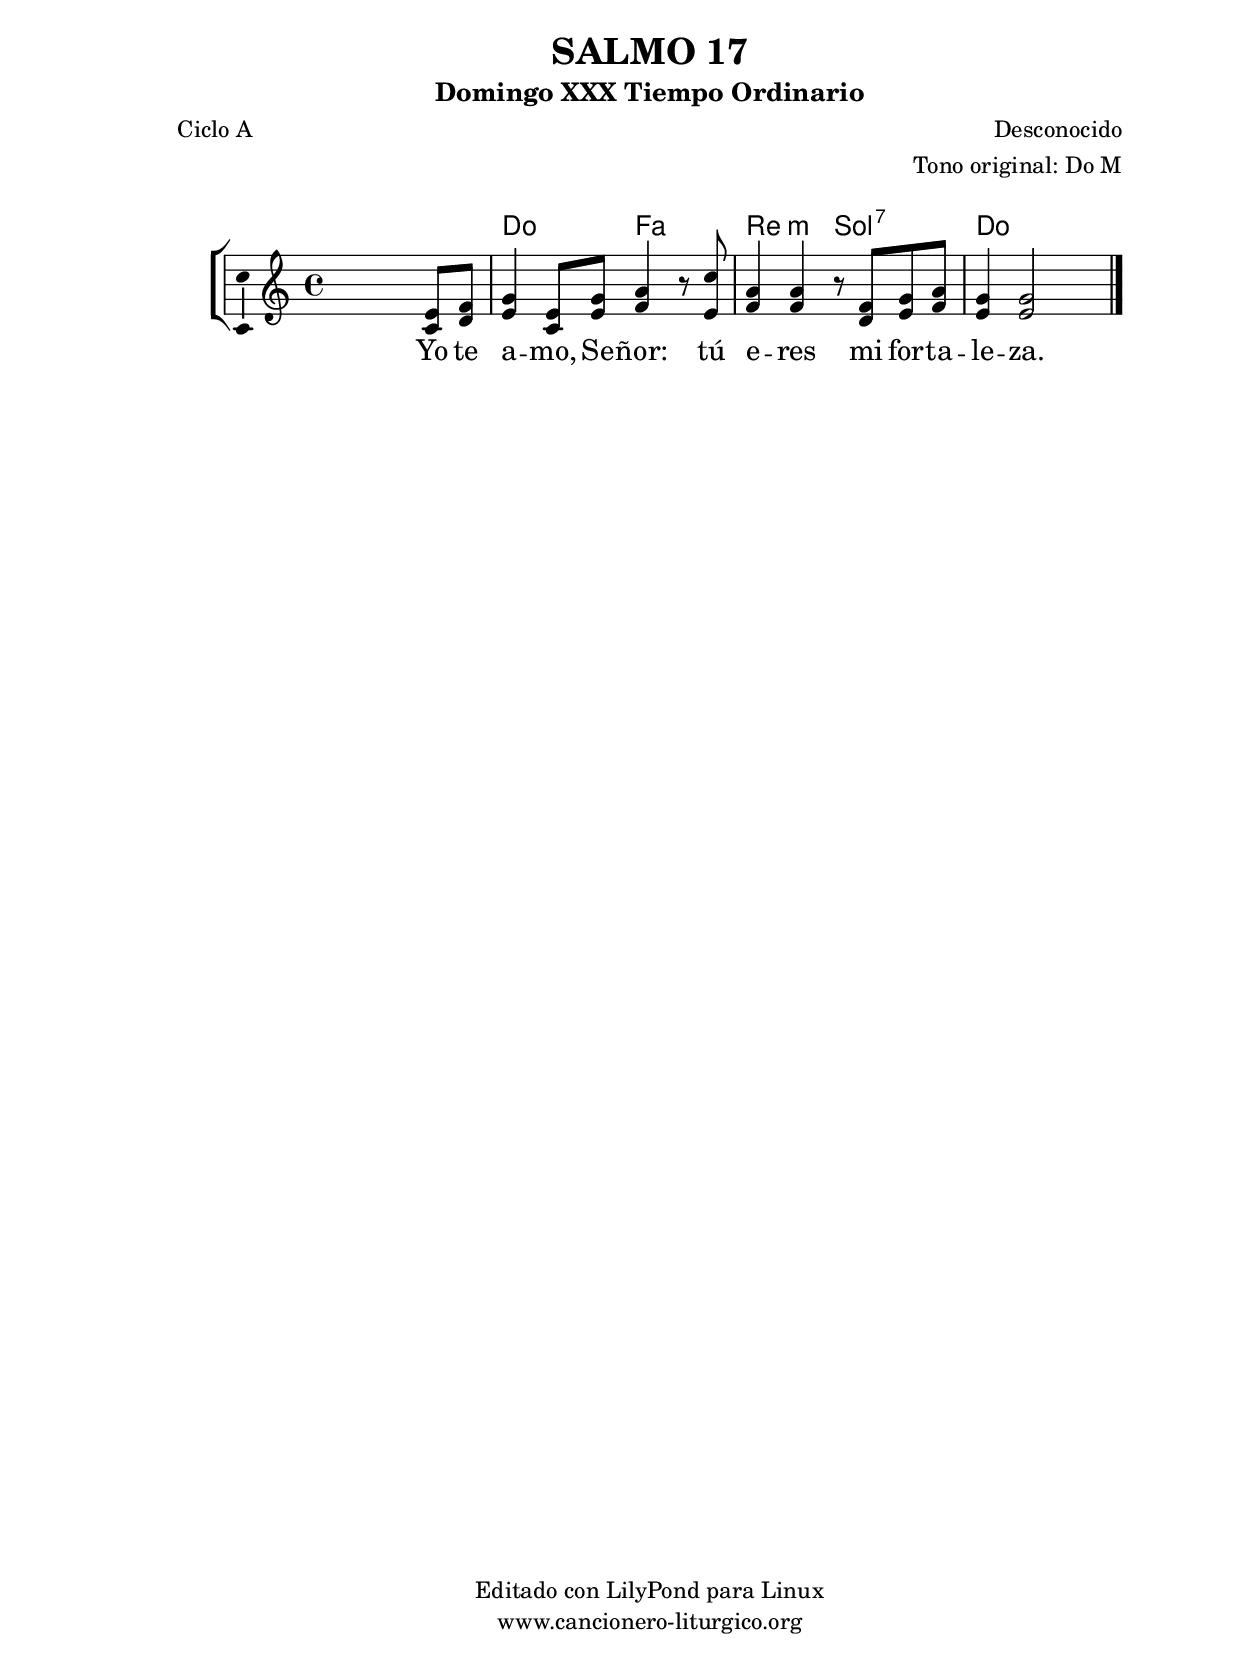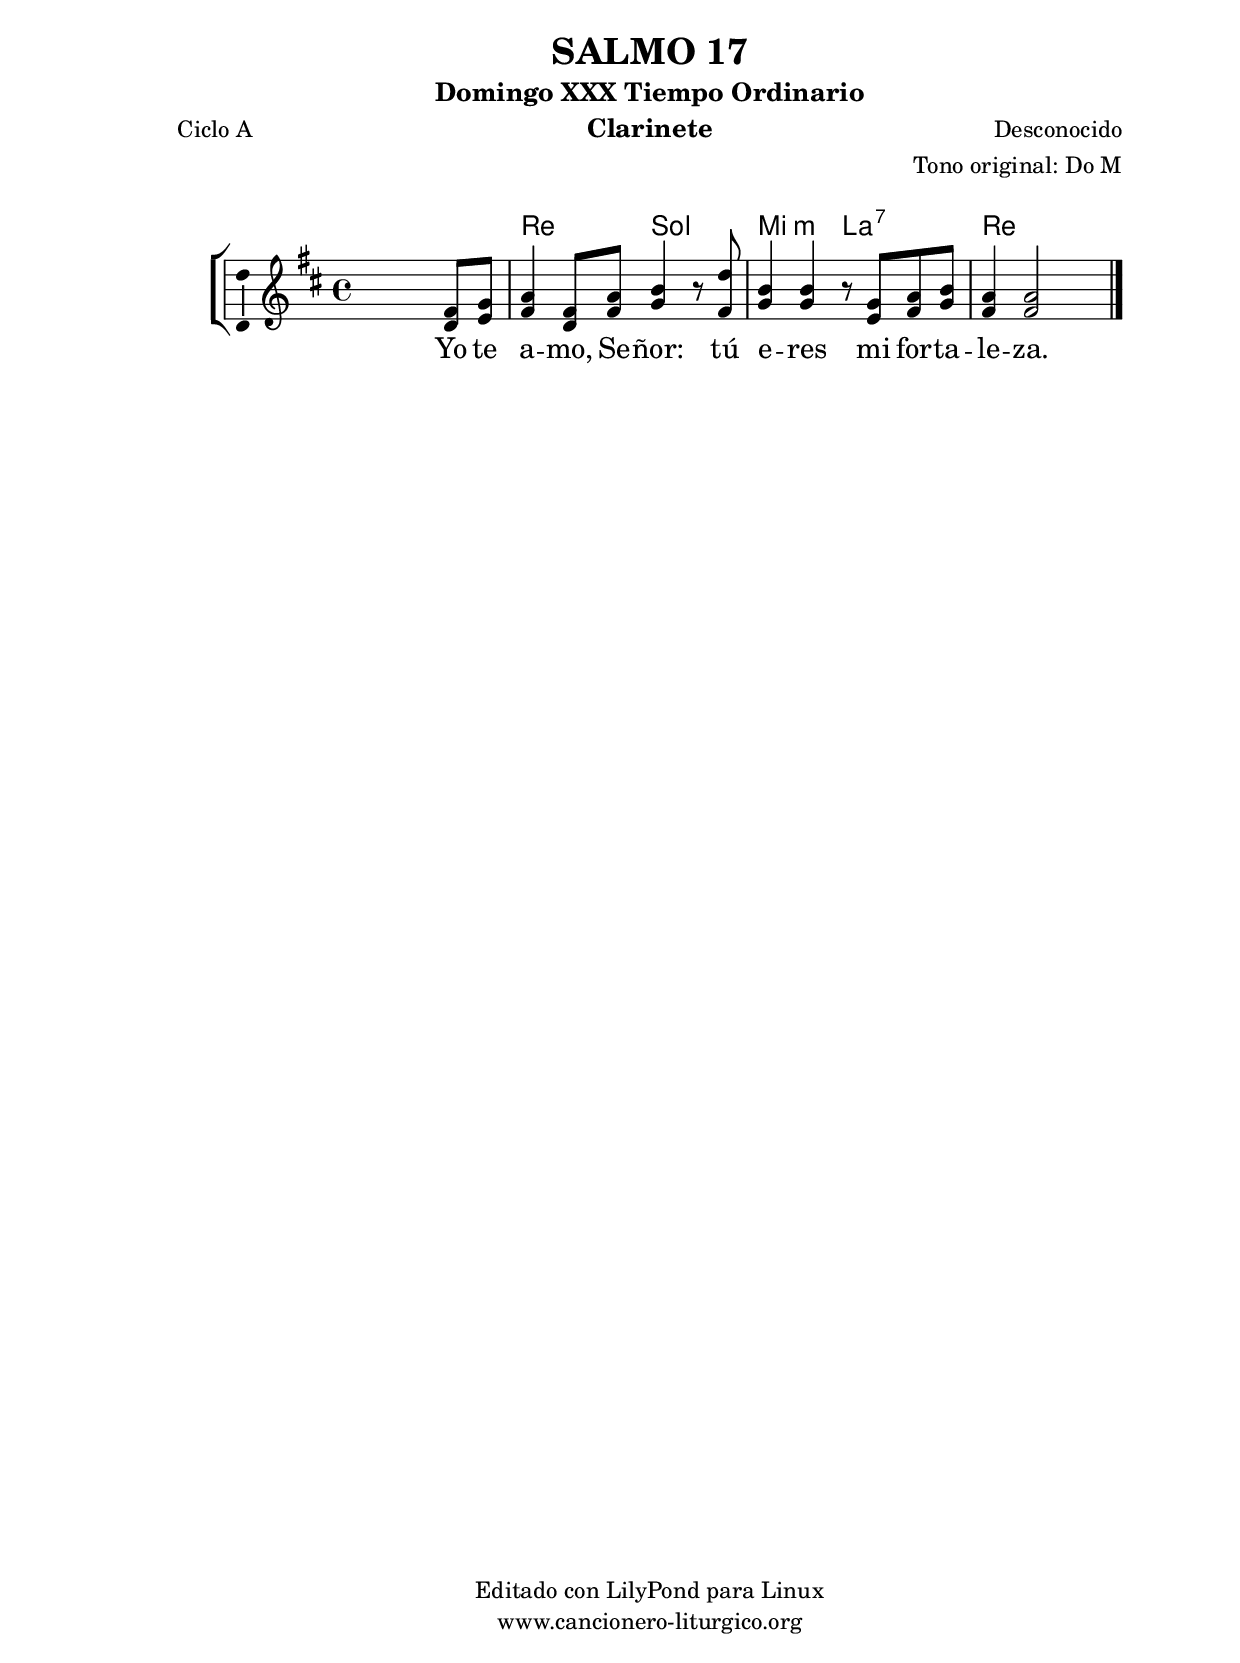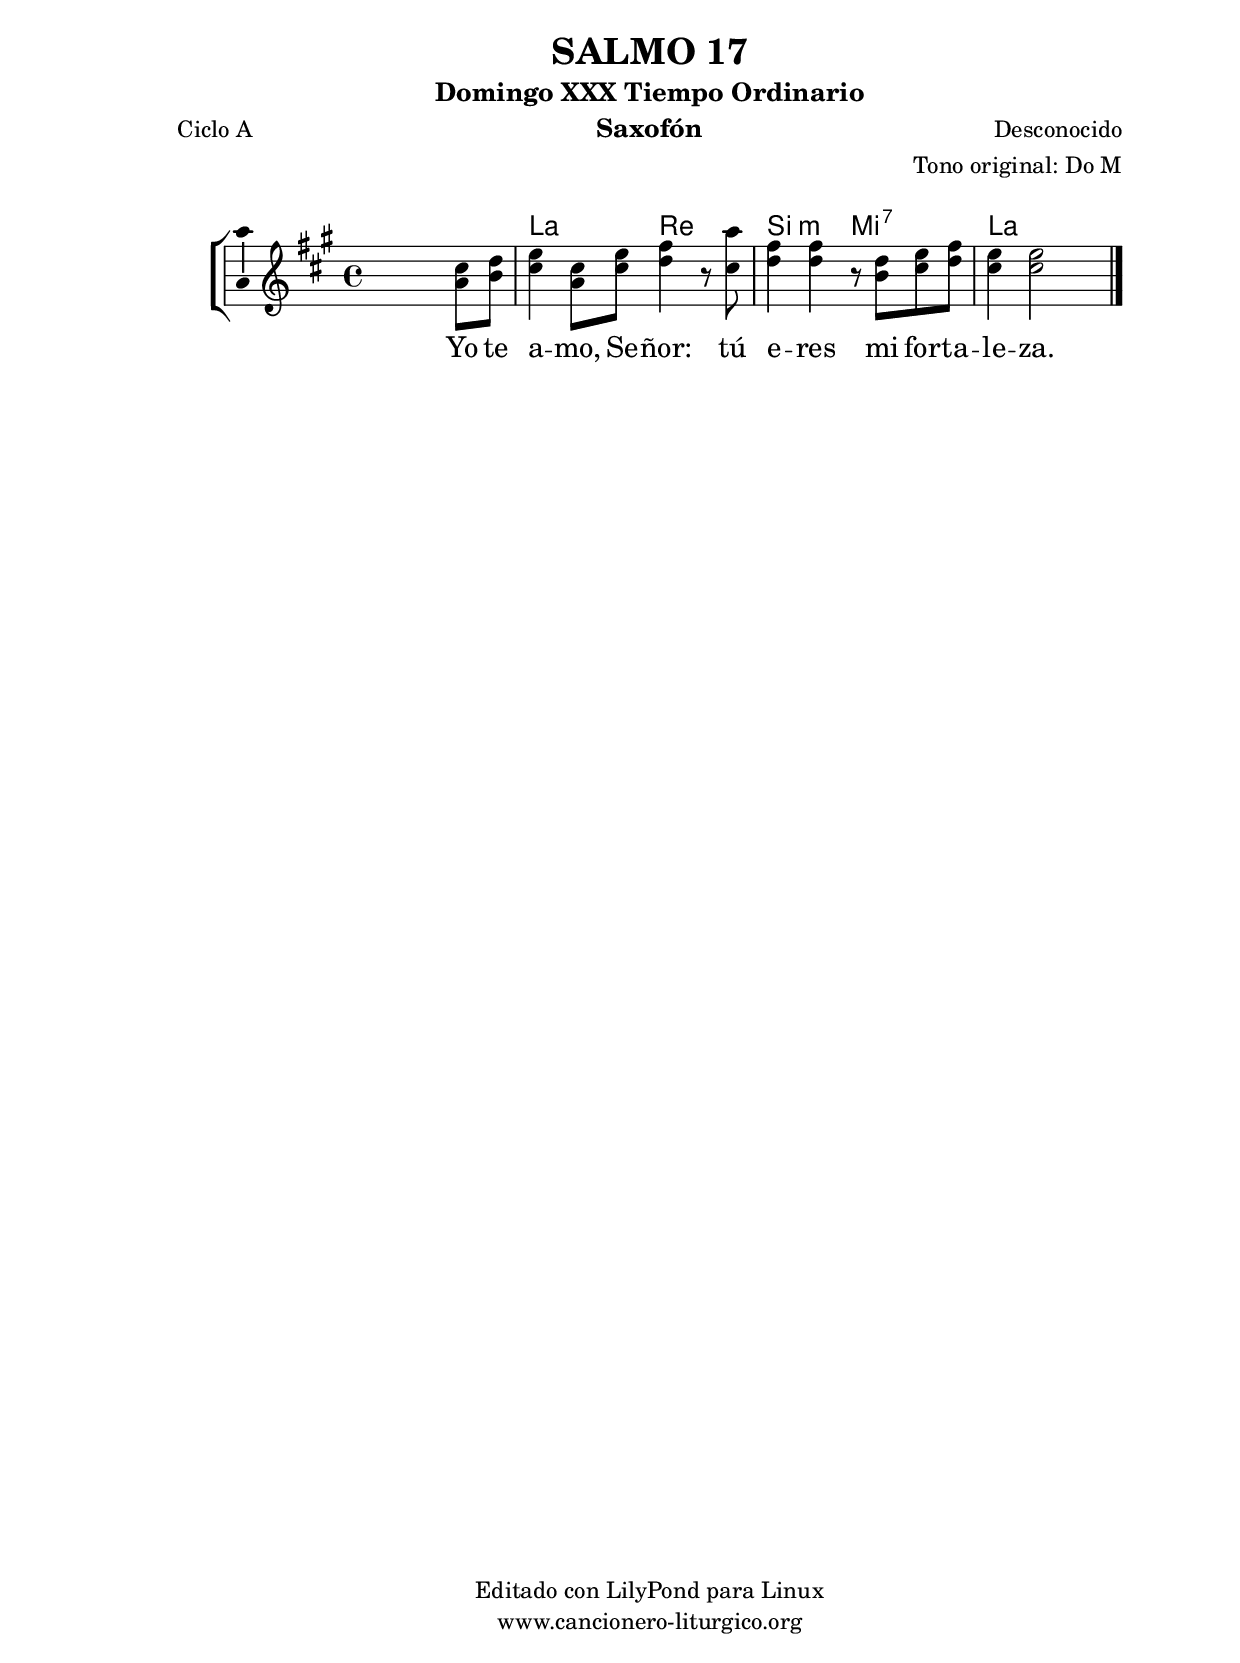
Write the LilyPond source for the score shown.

%
%para convertir .midi en .wav:
%timidity filename.midi -Ow -o finename.wav
%
%
%Para convertir de .wav a .mp3:
%lame -h -m j filename.wav
%
%
%para escuchar el midi:
%timidity nombrefichero.midi
%


%versión de lilypond para la que se ha escrito esta partitura:
\version "2.16.0"

	%Tamaño papel
	#(set-default-paper-size "a4")
	%Tamaño partitura
	#(set-global-staff-size 20)
	%No responde al pulsar sobre una nota
	#(ly:set-option 'point-and-click #f)

%parámetros del encabezamiento:
\header {
	title = "SALMO 17"
	subtitle = "Domingo XXX Tiempo Ordinario"
	composer = "Desconocido"
	poet = "Ciclo A"
	meter = ""
	arranger = "Tono original: Do M"
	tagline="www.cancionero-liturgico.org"
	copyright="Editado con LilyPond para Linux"
	}

%parámetros asociados al papel:
\paper  {
	oddHeaderMarkup = \markup {\fill-line { \on-the-fly #not-first-page \fromproperty #'header:title \on-the-fly #not-first-page \fromproperty #'header:composer }}
	evenHeaderMarkup = \markup {\fill-line { \fromproperty #'header:composer \fromproperty #'header:title }}
	#(set-paper-size "a4")
	print-page-number = ##f
	first-page-number = 1
	print-first-page-number = ##f
%	head-separation = 3.0 \cm
	top-margin = 2.0 \cm
	bottom-margin = 0.5\cm
%%%	bottom-margin = -1.0\cm
	left-margin = 3.0 \cm
	line-width = 16.0 \cm 
	indent = 8\mm
	interscoreline = 2.\mm
	between-system-space = 15\mm
%	para que las partituras no llenen la hoja:
	ragged-bottom = ##t
%	idem para la última hoja:
	ragged-last-bottom = ##f
%	para que las partituras llenen el ancho del papel:
	ragged-last = ##f
	after-title-space = 2.5 \cm
%page-count=1
%system-count=8

	%Flexible Vertical Spacing
%	markup-markup-spacing =
%	#'((basic-distance . 15) (minimum-distance . 15) (padding . 3))
	markup-system-spacing =
	#'((basic-distance . 15) (minimum-distance . 15) (padding . 3))
	system-system-spacing =
	#'((basic-distance . 15) (minimum-distance . 15) (padding . 3))
	score-system-spacing =
	#'((basic-distance . 15) (minimum-distance . 15) (padding . 5))
%	top-system-spacing = % header
%	#'((basic-distance . 8) (minimum-distance . 0) (padding . 3))
%	top-markup-spacing =
%	#'((basic-distance . 20) (minimum-distance . 20) (padding . 3))
	last-bottom-spacing = % footer
	#'((basic-distance . 5) (minimum-distance . 5) (padding . 3))
%	score-markup-spacing =
%	#'((basic-distance . 16) (minimum-distance . 13) (padding . 3))

	}


%parámetros que afectan a toda la partitura:
global =  {
	%clave de sol (G):
	\clef G
	%armadura:
%	\transpose ees f
	\key c \major
	\tempo 4=100
	\set Score.tempoHideNote = ##t
	}


acordes = {
	\italianChords
	\chordmode {
%	\transpose ees f
{

s1
c2 f d:m g:7 c1

	}
	}
}

melodia = 
%	\transpose ees f
{
	\relative c'{

\time 4/4
s2 s4 <c e>8 <d f>8
<e g>4 <c e>8 <e g> <f a>4 r8 <e c'>8
<f a>4 <f a> r8 <d f>8 <e g> <f a>
<e g>4 <e g>2 s4

	\bar "|."
	}
	}


texto = \lyricmode {
Yo te a -- mo, Se -- ñor: tú e -- res mi for -- ta -- le -- za.
	}


acordesStaff = \context ChordNames = acordesStaff <<
	\set chordChanges = ##t
	\acordes
	>>


vozStaff = \context Voice = vozStaff
\with {\consists "Ambitus_engraver"}
<<
%	\set Staff.instrumentName = ""
%	\set Staff.shortInstrumentName = ""
%	\set Staff.midiInstrument = #"clarinet"
%	\set Staff.midiInstrument = #"cello"
%	\set Staff.midiInstrument = #"flute"
	\set Staff.midiInstrument = #"electric guitar (jazz)"
%	\set Staff.midiInstrument = #"english horn"
%	\set Staff.midiInstrument = #"violin"
%	\set Staff.midiInstrument = #"glockenspiel"
	\set Staff.midiMinimumVolume = #0.7
	\set Staff.midiMaximumVolume = #0.9
	\global
	\melodia
	>>


textoStaff = \context Lyrics = textoStaff <<
	\lyricsto vozStaff \texto
	>>

\book {
	\score {
		\context ChoirStaff {
			\override StaffGroup.SystemStartBracket #'collapse-height = #1
			\override Score.SystemStartBar #'collapse-height = #1
			<<
			\acordesStaff
			\vozStaff
			\textoStaff
			>>
			}
		\layout {
	    		\context {
				\Lyrics
				\override LyricText #'font-size = #2
				}
	   		 \context {
				\Score
				%fontSize = #3
				\override StaffSymbol #'staff-space = #(magstep +3)
				%\override Beam #'thickness = #0.55
				%\override SpacingSpanner #'spacing-increment = #1.0
				%\override Slur #'height-limit = #1.5
				}
			}
		}
	\score {
		\unfoldRepeats
		\context ChoirStaff {
			<<
			\acordesStaff
			\vozStaff
			>>
			}
		\midi {
	  		\context {
	  			\Score
				tempoWholesPerMinute = #(ly:make-moment 70 4)
				}
			}
		}
	}

%Partitura para clarinete
#(define output-suffix "C")
\book {
	\header{
		instrument = "Clarinete"
		}
	\score {
		\context ChoirStaff {
			\override StaffGroup.SystemStartBracket #'collapse-height = #1
			\override Score.SystemStartBar #'collapse-height = #1
\transpose c d
			<<
			\acordesStaff
			\vozStaff
			\textoStaff
			>>
			}
		\layout {
	    		\context {
				\Lyrics
				\override LyricText #'font-size = #2
				}
	   		 \context {
				\Score
				%fontSize = #3
				\override StaffSymbol #'staff-space = #(magstep +3)
				%\override Beam #'thickness = #0.55
				%\override SpacingSpanner #'spacing-increment = #1.0
				%\override Slur #'height-limit = #1.5
				}
			}
		}
	}

%Partitura para saxofón
#(define output-suffix "S")
\book {
	\header{
		instrument = "Saxofón"
		}
	\score {
		\context ChoirStaff {
			\override StaffGroup.SystemStartBracket #'collapse-height = #1
			\override Score.SystemStartBar #'collapse-height = #1
\transpose c a
			<<
			\acordesStaff
			\vozStaff
			\textoStaff
			>>
			}
		\layout {
	    		\context {
				\Lyrics
				\override LyricText #'font-size = #2
				}
	   		 \context {
				\Score
				%fontSize = #3
				\override StaffSymbol #'staff-space = #(magstep +3)
				%\override Beam #'thickness = #0.55
				%\override SpacingSpanner #'spacing-increment = #1.0
				%\override Slur #'height-limit = #1.5
				}
			}
		}
	}

